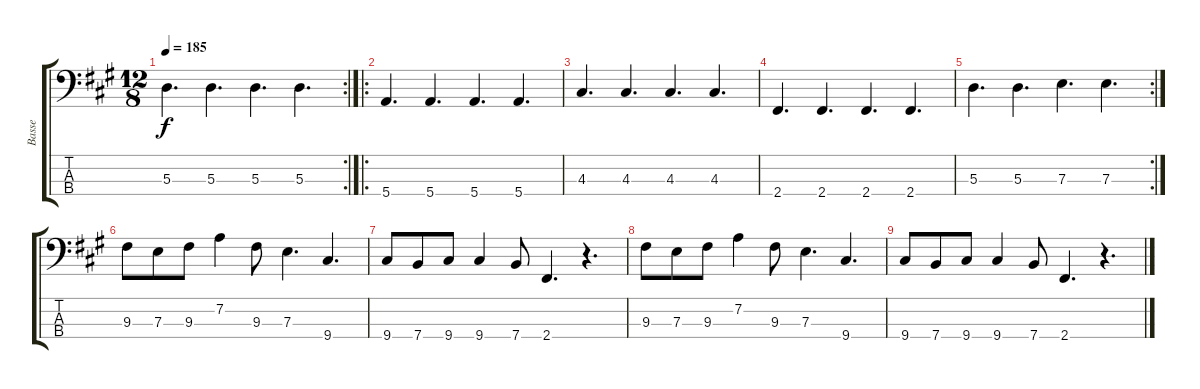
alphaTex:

\track ("Basse" "Basse") {instrument electricbassfinger}
\staff {score tabs}
\tuning (G2 D2 A1 E1) {hide}
\rc 2
\ts (12 8)
\tempo 185
\clef f4
\ks a
5.3.4{d dy f} 5.3.4{d} 5.3.4{d} 5.3.4{d} |
\ro
5.4.4{d} 5.4.4{d} 5.4.4{d} 5.4.4{d} |
4.3.4{d} 4.3.4{d} 4.3.4{d} 4.3.4{d} |
2.4.4{d} 2.4.4{d} 2.4.4{d} 2.4.4{d} |
\rc 2
5.3.4{d} 5.3.4{d} 7.3.4{d} 7.3.4{d} |
9.3.8 7.3.8 9.3.8 7.2.4 9.3.8 7.3.4{d} 9.4.4{d} |
9.4.8 7.4.8 9.4.8 9.4.4 7.4.8 2.4.4{d} r.4{d} |
9.3.8 7.3.8 9.3.8 7.2.4 9.3.8 7.3.4{d} 9.4.4{d} |
9.4.8 7.4.8 9.4.8 9.4.4 7.4.8 2.4.4{d} r.4{d}
